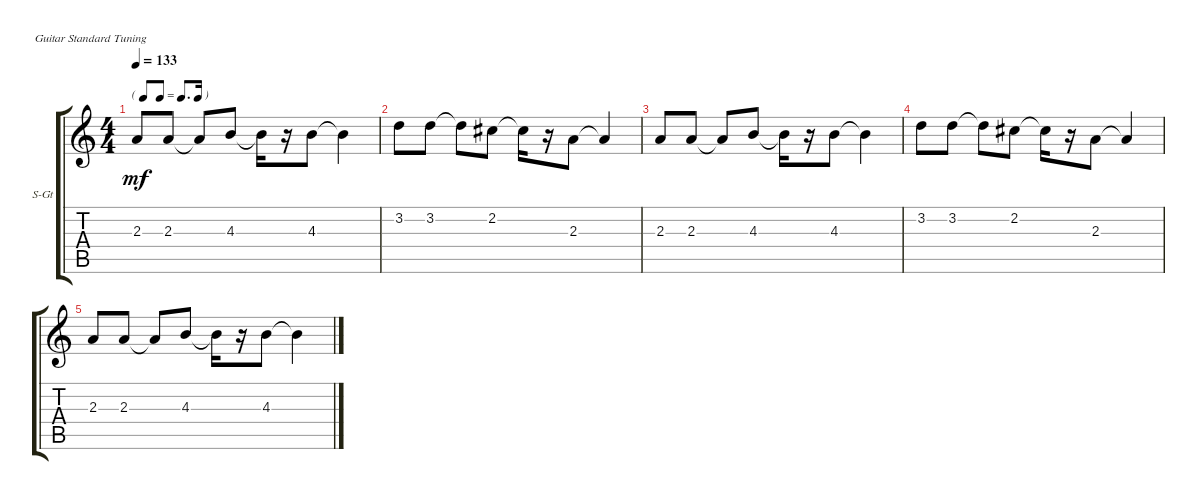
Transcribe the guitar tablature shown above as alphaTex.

\defaultSystemsLayout 4
\bracketExtendMode groupsimilarinstruments
\firstSystemTrackNameOrientation horizontal
\otherSystemsTrackNameOrientation horizontal
\track ("Vocals" "S-Gt") {instrument acousticguitarsteel}
\staff {score tabs}
\tuning (E4 B3 G3 D3 A2 E2)
\ts (4 4)
\tf dotted8th
\tempo 133
\clef g2
\ks c
2.3.8{dy mf} 2.3.8 2.3{t}.8 4.3.8 4.3{t}.16 r.16 4.3.8 4.3{t}.4 |
3.2.8 3.2.8 3.2{t}.8 2.2.8 2.2{t}.16 r.16 2.3.8 2.3{t}.4 |
2.3.8 2.3.8 2.3{t}.8 4.3.8 4.3{t}.16 r.16 4.3.8 4.3{t}.4 |
3.2.8 3.2.8 3.2{t}.8 2.2.8 2.2{t}.16 r.16 2.3.8 2.3{t}.4 |
2.3.8 2.3.8 2.3{t}.8 4.3.8 4.3{t}.16 r.16 4.3.8 4.3{t}.4
